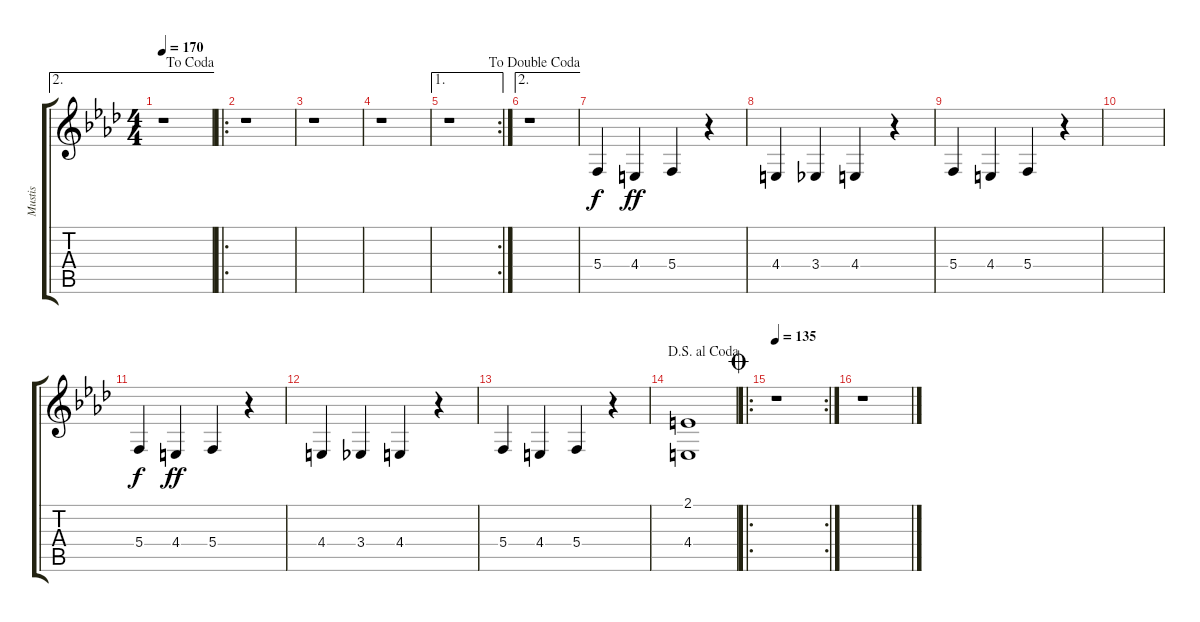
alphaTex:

\track ("Mustis" "Mustis") {instrument stringensemble1}
\staff {score tabs}
\tuning (D4 A3 F3 C3 G2 D2) {hide}
\ae 2
\ts (4 4)
\jump dacoda
\tempo 170
\clef g2
\ks ab
r.1{dy f} |
\ro
r.1 |
r.1 |
r.1 |
\ae 1
\rc 2
r.1 |
\ae 2
\jump dadoublecoda
r.1 |
5.4.4 4.4.4{dy ff} 5.4.4 r.4 |
4.4.4 3.4.4 4.4.4 r.4 |
5.4.4 4.4.4 5.4.4 r.4 |
|
5.4.4{dy f} 4.4.4{dy ff} 5.4.4 r.4 |
4.4.4 3.4.4 4.4.4 r.4 |
5.4.4 4.4.4 5.4.4 r.4 |
\jump dalsegnoalcoda
(2.1 4.4).1 |
\ro
\rc 2
\jump coda
\tempo 135
r.1 |
r.1
